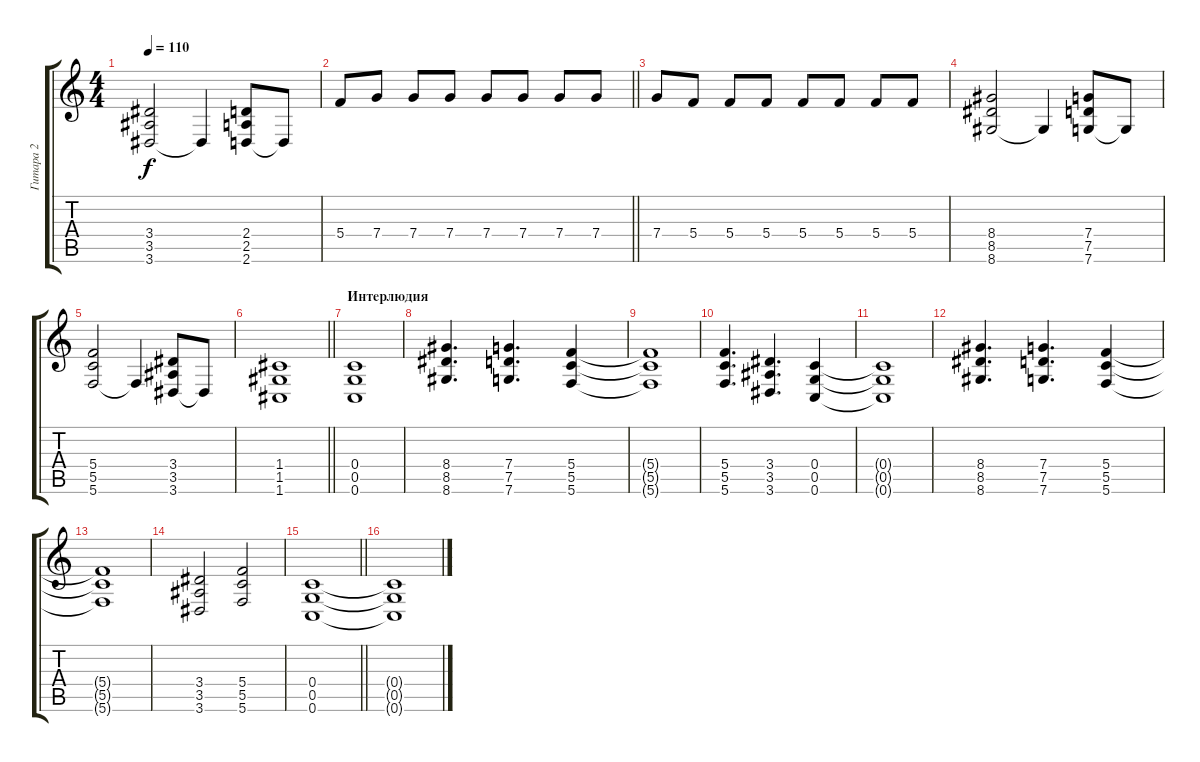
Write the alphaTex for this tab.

\track ("Гитара 2" "Гитара 2") {instrument electricguitarclean}
\staff {score tabs}
\tuning (D4 A3 F3 C3 G2 C2) {hide}
\ts (4 4)
\tempo 110
\clef g2
\ks c
(3.4 3.5 3.6).2{dy f} 3.6{t}.4 (2.4 2.5 2.6).8 2.6{t}.8 |
\barLineRight lightlight
5.4.8 7.4.8 7.4.8 7.4.8 7.4.8 7.4.8 7.4.8 7.4.8 |
7.4.8 5.4.8 5.4.8 5.4.8 5.4.8 5.4.8 5.4.8 5.4.8 |
(8.4 8.5 8.6).2 8.6{t}.4 (7.4 7.5 7.6).8 7.6{t}.8 |
(5.4 5.5 5.6).2 5.6{t}.4 (3.4 3.5 3.6).8 3.6{t}.8 |
\barLineRight lightlight
(1.4 1.5 1.6).1 |
\section ("" "Интерлюдия")
(0.4 0.5 0.6).1 |
(8.4 8.5 8.6).4{d} (7.4 7.5 7.6).4{d} (5.4 5.5 5.6).4 |
(5.4{t} 5.5{t} 5.6{t}).1 |
(5.4 5.5 5.6).4{d} (3.4 3.5 3.6).4{d} (0.4 0.5 0.6).4 |
(0.4{t} 0.5{t} 0.6{t}).1 |
(8.4 8.5 8.6).4{d} (7.4 7.5 7.6).4{d} (5.4 5.5 5.6).4 |
(5.4{t} 5.5{t} 5.6{t}).1 |
(3.4 3.5 3.6).2 (5.4 5.5 5.6).2 |
\barLineRight lightlight
(0.4 0.5 0.6).1{instrument distortionguitar} |
\section ("" "")
(0.4{t} 0.5{t} 0.6{t}).1
